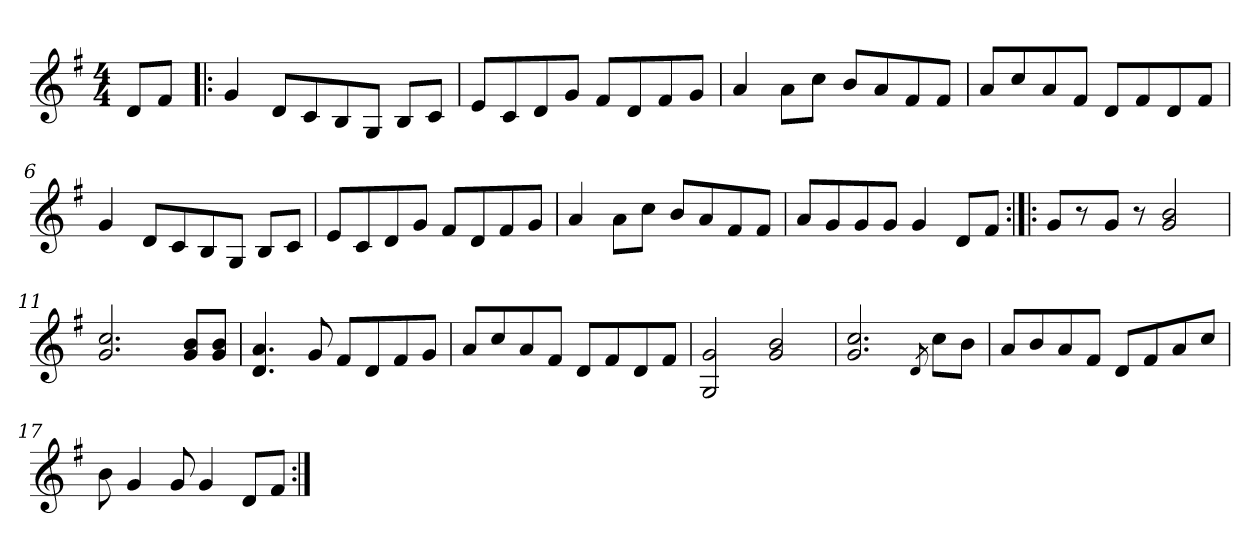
**kern
*part1
*staff1
*clefG2
*k[f#]
*G:
*M4/4
=1
8d/L
8f#/J
=2!|:
4g/
8d/L
8c/
8B/
8G/J
8B/L
8c/J
=3
8e/L
8c/
8d/
8g/J
8f#/L
8d/
8f#/
8g/J
=4
4a/
8a\L
8cc\J
8b/L
8a/
8f#/
8f#/J
=5
8a/L
8cc/
8a/
8f#/J
8d/L
8f#/
8d/
8f#/J
=6
4g/
8d/L
8c/
8B/
8G/J
8B/L
8c/J
!!LO:LB:g=z
=7
8e/L
8c/
8d/
8g/J
8f#/L
8d/
8f#/
8g/J
=8
4a/
8a\L
8cc\J
8b/L
8a/
8f#/
8f#/J
=9
8a/L
8g/
8g/
8g/J
4g/
8d/L
8f#/J
=10:|!|:
8g/L
8r
8g/J
8r
2g/ 2b/
=11
2.g/ 2.cc/
8g/ 8b/L
8g/ 8b/J
=12
4.d/ 4.a/
8g/
8f#/L
8d/
8f#/
8g/J
!!LO:LB:g=z
=13
8a/L
8cc/
8a/
8f#/J
8d/L
8f#/
8d/
8f#/J
=14
2G/ 2g/
2g/ 2b/
=15
2.g/ 2.cc/
8qd/
8cc\L
8b\J
=16
8a/L
8b/
8a/
8f#/J
8d/L
8f#/
8a/
8cc/J
=17
8b\
4g/
8g/
4g/
8d/L
8f#/J
=:|!
*-
